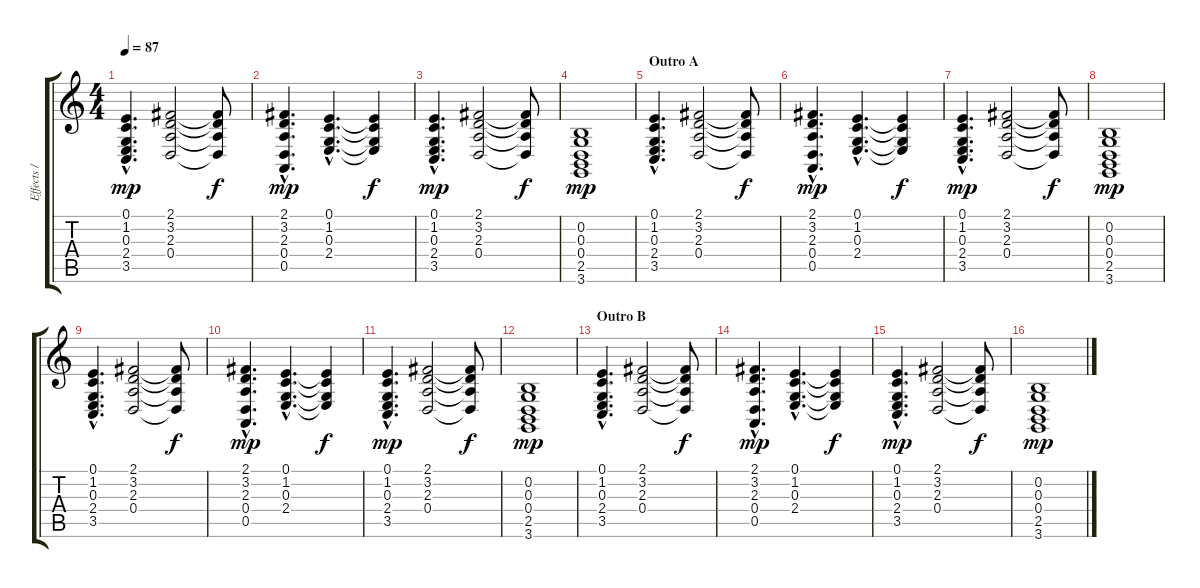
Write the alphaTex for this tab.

\track ("Effects / Echos" "Effects / ") {instrument stringensemble1}
\staff {score tabs}
\tuning (E4 B3 G3 D3 A2 E2) {hide}
\ts (4 4)
\tempo 87
\clef g2
\ks c
(0.1{hac} 1.2{hac} 0.3{hac} 2.4{hac} 3.5{hac}).4{d dy mp} (2.1 3.2 2.3 0.4).2 (2.1{t} 3.2{t} 2.3{t} 0.4{t}).8{dy f} |
(2.1{hac} 3.2{hac} 2.3{hac} 0.4{hac} 0.5{hac}).4{d dy mp} (0.1{hac} 1.2{hac} 0.3{hac} 2.4{hac}).4{d} (0.1{t} 1.2{t} 0.3{t} 2.4{t}).4{dy f} |
(0.1{hac} 1.2{hac} 0.3{hac} 2.4{hac} 3.5{hac}).4{d dy mp} (2.1 3.2 2.3 0.4).2 (2.1{t} 3.2{t} 2.3{t} 0.4{t}).8{dy f} |
(0.2 0.3 0.4 2.5 3.6).1{dy mp} |
\section ("" "Outro A")
(0.1{hac} 1.2{hac} 0.3{hac} 2.4{hac} 3.5{hac}).4{d} (2.1 3.2 2.3 0.4).2 (2.1{t} 3.2{t} 2.3{t} 0.4{t}).8{dy f} |
(2.1{hac} 3.2{hac} 2.3{hac} 0.4{hac} 0.5{hac}).4{d dy mp} (0.1{hac} 1.2{hac} 0.3{hac} 2.4{hac}).4{d} (0.1{t} 1.2{t} 0.3{t} 2.4{t}).4{dy f} |
(0.1{hac} 1.2{hac} 0.3{hac} 2.4{hac} 3.5{hac}).4{d dy mp} (2.1 3.2 2.3 0.4).2 (2.1{t} 3.2{t} 2.3{t} 0.4{t}).8{dy f} |
(0.2 0.3 0.4 2.5 3.6).1{dy mp} |
(0.1{hac} 1.2{hac} 0.3{hac} 2.4{hac} 3.5{hac}).4{d} (2.1 3.2 2.3 0.4).2 (2.1{t} 3.2{t} 2.3{t} 0.4{t}).8{dy f} |
(2.1{hac} 3.2{hac} 2.3{hac} 0.4{hac} 0.5{hac}).4{d dy mp} (0.1{hac} 1.2{hac} 0.3{hac} 2.4{hac}).4{d} (0.1{t} 1.2{t} 0.3{t} 2.4{t}).4{dy f} |
(0.1{hac} 1.2{hac} 0.3{hac} 2.4{hac} 3.5{hac}).4{d dy mp} (2.1 3.2 2.3 0.4).2 (2.1{t} 3.2{t} 2.3{t} 0.4{t}).8{dy f} |
(0.2 0.3 0.4 2.5 3.6).1{dy mp} |
\section ("" "Outro B")
(0.1{hac} 1.2{hac} 0.3{hac} 2.4{hac} 3.5{hac}).4{d} (2.1 3.2 2.3 0.4).2 (2.1{t} 3.2{t} 2.3{t} 0.4{t}).8{dy f} |
(2.1{hac} 3.2{hac} 2.3{hac} 0.4{hac} 0.5{hac}).4{d dy mp} (0.1{hac} 1.2{hac} 0.3{hac} 2.4{hac}).4{d} (0.1{t} 1.2{t} 0.3{t} 2.4{t}).4{dy f} |
(0.1{hac} 1.2{hac} 0.3{hac} 2.4{hac} 3.5{hac}).4{d dy mp} (2.1 3.2 2.3 0.4).2 (2.1{t} 3.2{t} 2.3{t} 0.4{t}).8{dy f} |
(0.2 0.3 0.4 2.5 3.6).1{dy mp}
